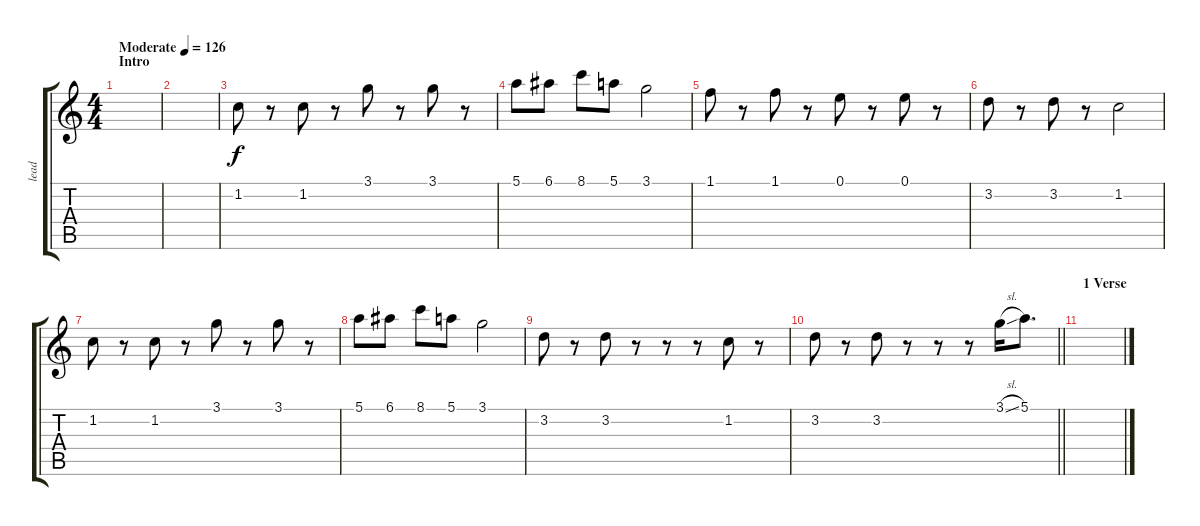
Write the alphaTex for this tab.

\track ("lead" "lead") {instrument acousticguitarsteel}
\staff {score tabs}
\tuning (E4 B3 G3 D3 A2 E2) {hide}
\ts (4 4)
\section ("" "Intro")
\tempo (126 "Moderate")
\clef g2
\ks c
|
|
1.2.8 r.8 1.2.8 r.8 3.1.8 r.8 3.1.8 r.8 |
5.1.8 6.1.8 8.1.8 5.1.8 3.1.2 |
1.1.8 r.8 1.1.8 r.8 0.1.8 r.8 0.1.8 r.8 |
3.2.8 r.8 3.2.8 r.8 1.2.2 |
1.2.8 r.8 1.2.8 r.8 3.1.8 r.8 3.1.8 r.8 |
5.1.8 6.1.8 8.1.8 5.1.8 3.1.2 |
3.2.8 r.8 3.2.8 r.8 r.8 r.8 1.2.8 r.8 |
\barLineRight lightlight
3.2.8 r.8 3.2.8 r.8 r.8 r.8 3.1{sl}.16 5.1.8{d} |
\section ("" "1 Verse")
